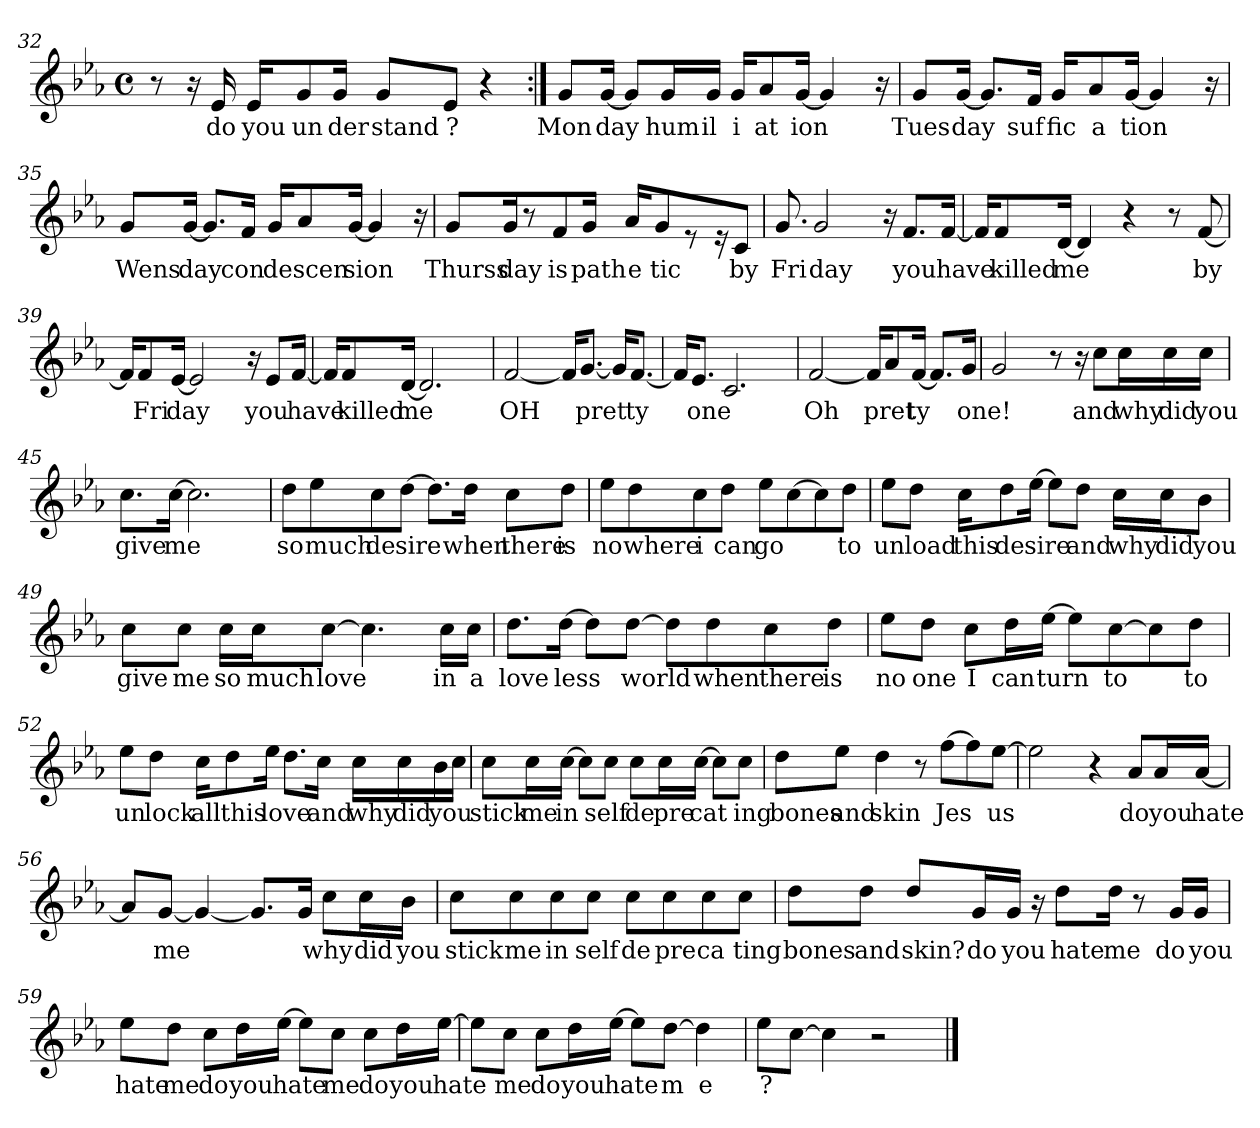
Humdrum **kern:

**kern	**text
*part1	*part1
*staff1	*staff1
*clefG2	*
*k[b-e-a-]	*
*E-:	*
*M4/4	*
*met(c)	*
=32	=32
8r	?
16r	.
16e-/	do
16e-/KL	you
8g/	un
16g/Jk	der
8g/L	stand
8e-/J	?
4r	.
!!LO:PB:g=z
=33:|!	=33:|!
8g/L	Mon
[16g/Jk	day
8g/L]	.
16g/L	hum
16g/JJ	il
16g/KL	i
8a-/	at
[16g/Jk	ion
4g/]	.
16r	.
=34	=34
8g/L	Tues
[16g/Jk	day
8.g/L]	.
16f/Jk	suf
16g/KL	fic
8a-/	a
[16g/Jk	tion
4g/]	.
16r	.
=35	=35
8g/L	Wens
[16g/Jk	day
8.g/L]	.
16f/Jk	con
16g/KL	de
8a-/	scen
[16g/Jk	sion
4g/]	.
16r	.
!!LO:LB:g=z
=36	=36
8g/L	Thurss
16g/k	day
8r	.
8f/	is
16g/Jk	path
16a-/KL	e
8g/	tic
8r	.
16r	.
8c/J	by
=37	=37
8.g/	Fri
2g/	day
16r	.
8.f/L	you
[16f/Jk	have
=38	=38
16f/KL]	.
8f/	killed
[16d/Jk	me
4d/]	.
4r	.
8r	.
[8f/	by
=39	=39
16f/KL]	.
8f/	Fri
[16e-/Jk	day
2e-/]	.
16r	.
8e-/L	you
[16f/Jk	have
=40	=40
16f/KL]	.
8f/	killed
[16d/Jk	me
2.d/]	.
!!LO:LB:g=z
=41	=41
[2f/	OH
16f/KL]	.
[8.g/J	pret
16g/KL]	.
[8.f/J	ty
=42	=42
16f/KL]	.
8.e-/J	one
2.c/	.
=43	=43
[2f/	Oh
16f/KL]	.
8a-/	pret
[16f/Jk	ty
8.f/L]	.
16g/Jk	one!
=44	=44
2g/	.
8r	.
16r	.
8cc\L	and
16cc\L	why
16cc\	did
16cc\JJ	you
!!LO:LB:g=z
=45	=45
8.cc\L	give
[16cc\Jk	me
2.cc\]	.
=46	=46
8dd\L	so
8ee-\	much
8cc\	de
[8dd\J	sire
8.dd\L]	.
16dd\Jk	when
8cc\L	there
8dd\J	is
=47	=47
8ee-\L	no
8dd\	where
8cc\	i
8dd\J	can
8ee-\L	go
[8cc\	.
8cc\]	.
8dd\J	to
!!LO:LB:g=z
=48	=48
8ee-\L	un
8dd\J	load
16cc\KL	this
8dd\	de
[16ee-\Jk	sire
8ee-\L]	.
8dd\J	and
16cc\LL	why
16cc\J	did
8b-\J	you
=49	=49
8cc\L	give
8cc\J	me
16cc\LL	so
16cc\J	much
[8cc\J	love
4.cc\]	.
16cc\LL	in
16cc\JJ	a
!!LO:LB:g=z
=50	=50
8.dd\L	love
[16dd\Jk	less
8dd\L]	.
[8dd\J	world
8dd\L]	.
8dd\	when
8cc\	there
8dd\J	is
=51	=51
8ee-\L	no
8dd\J	one
8cc\L	I
16dd\L	can
[16ee-\JJ	turn
8ee-\L]	.
[8cc\	to
8cc\]	.
8dd\J	to
!!LO:LB:g=z
=52	=52
8ee-\L	un
8dd\J	lock
16cc\KL	all
8dd\	this
16ee-\Jk	love
8.dd\L	.
16cc\Jk	and
16cc\LL	why
16cc\	did
16b-\	you
16cc\JJ	.
=53	=53
8cc\L	stick
16cc\L	me
[16cc\JJ	in
8cc\L]	.
8cc\J	self
8cc\L	de
16cc\L	pre
[16cc\JJ	cat
8cc\L]	.
8cc\J	ing
!!LO:LB:g=z
=54	=54
8dd\L	bones
8ee-\J	and
4dd\	skin
8r	.
[8ff\L	Jes
8ff\]	.
[8ee-\J	us
=55	=55
2ee-\]	.
4r	.
8a-/L	do
16a-/L	you
[16a-/JJ	hate
=56	=56
8a-/L]	.
[8g/J	me
4g/_	.
8.g/L]	.
16g/Jk	.
8cc\L	why
16cc\L	did
16b-\JJ	you
!!LO:LB:g=z
=57	=57
8cc\L	stick
8cc\	me
8cc\	in
8cc\J	self
8cc\L	de
8cc\	pre
8cc\	ca
8cc\J	ting
=58	=58
8dd\L	bones
8dd\J	and
8dd/L	skin?
16g/L	do
16g/JJ	you
16r	.
8dd\L	hate
16dd\Jk	me
8r	.
16g/LL	do
16g/JJ	you
!!LO:LB:g=z
=59	=59
8ee-\L	hate
8dd\J	me
8cc\L	do
16dd\L	you
[16ee-\JJ	hate
8ee-\L]	.
8cc\J	me
8cc\L	do
16dd\L	you
[16ee-\JJ	hate
=60	=60
8ee-\L]	.
8cc\J	me
8cc\L	do
16dd\L	you
[16ee-\JJ	hate
8ee-\L]	.
[8dd\J	m
4dd\]	e
=61	=61
8ee-\L	?
[8cc\J	.
4cc\]	.
2r	.
==	==
*-	*-
